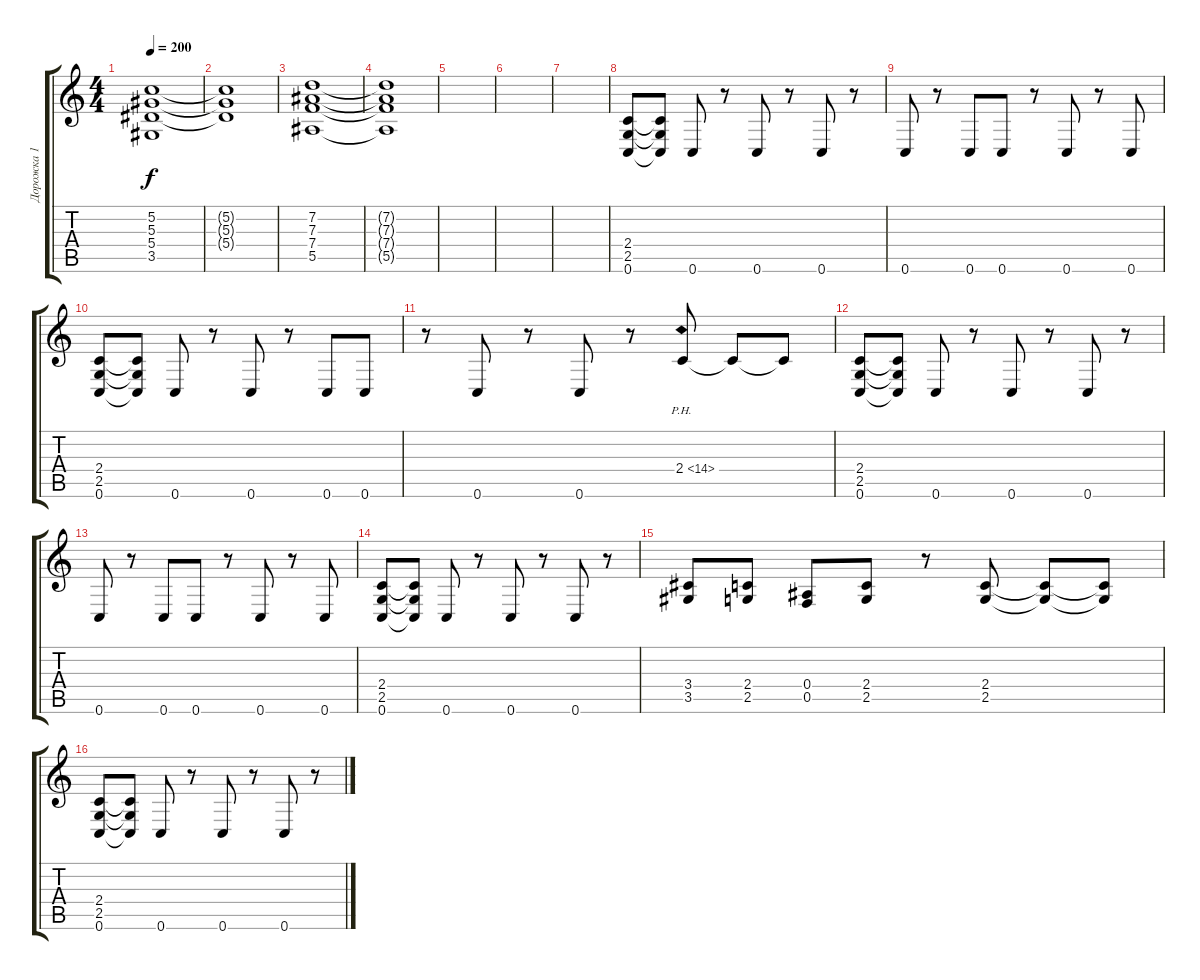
\track ("Дорожка 1" "Дорожка 1") {instrument distortionguitar}
\staff {score tabs}
\tuning (C4 G3 Eb3 Bb2 F2 C2) {hide}
\ts (4 4)
\tempo 200
\clef g2
\ks c
(5.2 5.3 5.4 3.5).1{dy f} |
(5.2{t} 5.3{t} 5.4{t}).1 |
(7.2 7.3 7.4 5.5).1 |
(7.2{t} 7.3{t} 7.4{t} 5.5{t}).1 |
|
|
|
(2.4 2.5 0.6).8 (2.4{t} 2.5{t} 0.6{t}).8 0.6.8 r.8 0.6.8 r.8 0.6.8 r.8 |
0.6.8 r.8 0.6.8 0.6.8 r.8 0.6.8 r.8 0.6.8 |
(2.4 2.5 0.6).8 (2.4{t} 2.5{t} 0.6{t}).8 0.6.8 r.8 0.6.8 r.8 0.6.8 0.6.8 |
r.8 0.6.8 r.8 0.6.8 r.8 2.4{ph 12}.8 2.4{t}.8 2.4{t}.8 |
(2.4 2.5 0.6).8 (2.4{t} 2.5{t} 0.6{t}).8 0.6.8 r.8 0.6.8 r.8 0.6.8 r.8 |
0.6.8 r.8 0.6.8 0.6.8 r.8 0.6.8 r.8 0.6.8 |
(2.4 2.5 0.6).8 (2.4{t} 2.5{t} 0.6{t}).8 0.6.8 r.8 0.6.8 r.8 0.6.8 r.8 |
(3.4 3.5).8 (2.4 2.5).8 (0.4 0.5).8 (2.4 2.5).8 r.8 (2.4 2.5).8 (2.4{t} 2.5{t}).8 (2.4{t} 2.5{t}).8 |
(2.4 2.5 0.6).8 (2.4{t} 2.5{t} 0.6{t}).8 0.6.8 r.8 0.6.8 r.8 0.6.8 r.8
